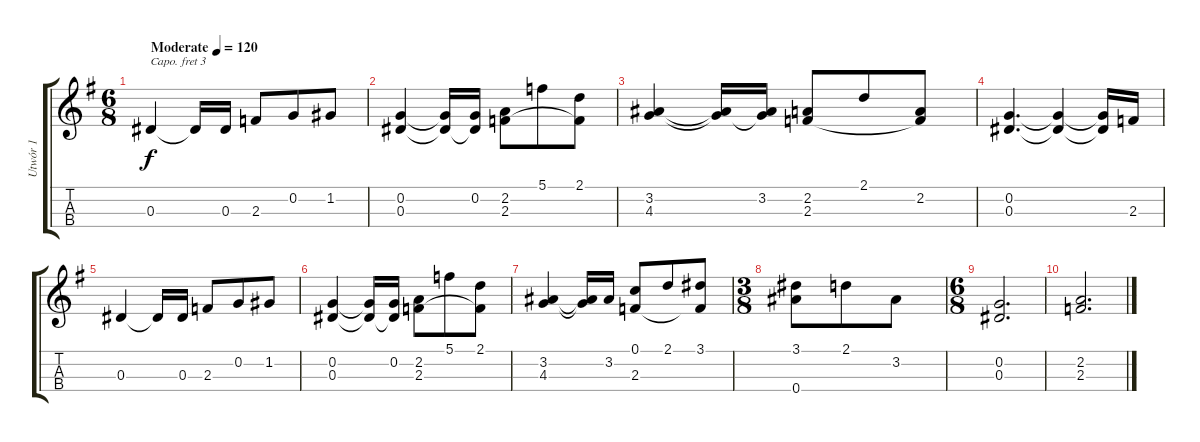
\track ("Utwór 1" "Utwór 1") {instrument acousticguitarnylon}
\staff {score tabs}
\capo 3
\tuning (A3 E3 C3 G3) {hide}
\ts (6 8)
\tempo (120 "Moderate")
\clef g2
\ks g
0.3.4{dy f instrument acousticguitarnylon} 0.3{t}.16 0.3.16 2.3.8 0.2.8 1.2.8 |
(0.2 0.3).4 (0.2{t} 0.3{t}).16 (0.2 0.3{t}).16 (2.2 2.3).8 5.1.8 (2.1 2.3{t}).8 |
(3.2 4.3).4 (3.2{t} 4.3{t}).16 (3.2 4.3{t}).16 (2.2 2.3).8 2.1.8 (2.2 2.3{t}).8 |
(0.2 0.3).4{d} (0.2{t} 0.3{t}).4 (0.2{t} 0.3{t}).16 2.3.16 |
0.3.4 0.3{t}.16 0.3.16 2.3.8 0.2.8 1.2.8 |
(0.2 0.3).4 (0.2{t} 0.3{t}).16 (0.2 0.3{t}).16 (2.2 2.3).8 5.1.8 (2.1 2.3{t}).8 |
(3.2 4.3).4 (3.2{t} 4.3{t}).16 3.2.16 (0.1 2.3).8 2.1.8 (3.1 2.3{t}).8 |
\ts (3 8)
(3.1 0.4).8 2.1.8 3.2.8 |
\ts (6 8)
(0.2 0.3).2{d} |
(2.2 2.3).2{d}
